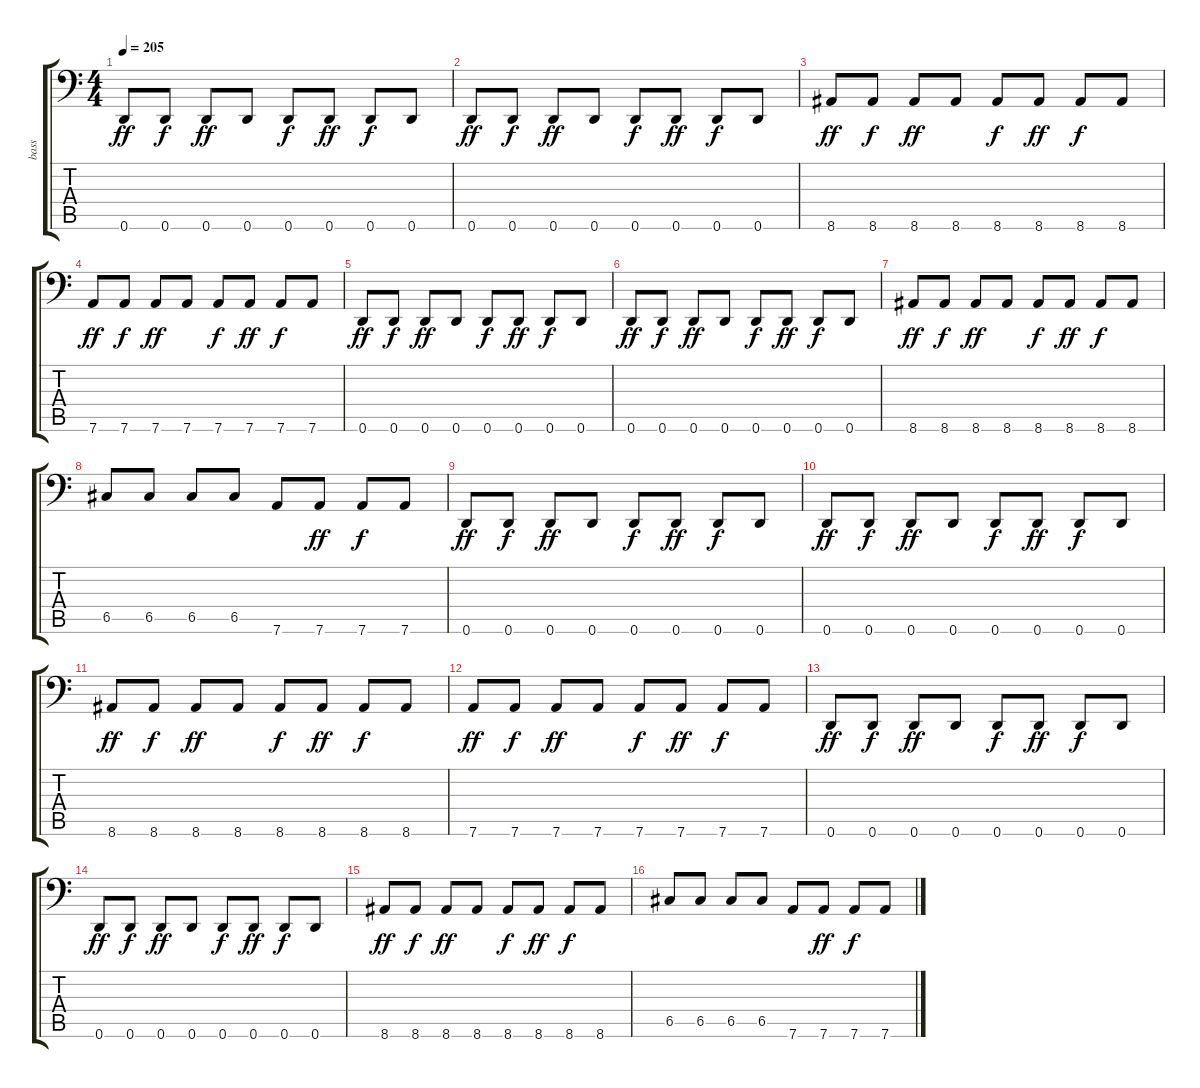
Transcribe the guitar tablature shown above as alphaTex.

\track ("bass" "bass") {instrument electricbasspick}
\staff {score tabs}
\tuning (D3 A2 F2 C2 G1 D1) {hide}
\ts (4 4)
\tempo 205
\clef f4
\ks c
0.6.8{dy ff} 0.6.8{dy f} 0.6.8{dy ff} 0.6.8 0.6.8{dy f} 0.6.8{dy ff} 0.6.8{dy f} 0.6.8 |
0.6.8{dy ff} 0.6.8{dy f} 0.6.8{dy ff} 0.6.8 0.6.8{dy f} 0.6.8{dy ff} 0.6.8{dy f} 0.6.8 |
8.6.8{dy ff} 8.6.8{dy f} 8.6.8{dy ff} 8.6.8 8.6.8{dy f} 8.6.8{dy ff} 8.6.8{dy f} 8.6.8 |
7.6.8{dy ff} 7.6.8{dy f} 7.6.8{dy ff} 7.6.8 7.6.8{dy f} 7.6.8{dy ff} 7.6.8{dy f} 7.6.8 |
0.6.8{dy ff} 0.6.8{dy f} 0.6.8{dy ff} 0.6.8 0.6.8{dy f} 0.6.8{dy ff} 0.6.8{dy f} 0.6.8 |
0.6.8{dy ff} 0.6.8{dy f} 0.6.8{dy ff} 0.6.8 0.6.8{dy f} 0.6.8{dy ff} 0.6.8{dy f} 0.6.8 |
8.6.8{dy ff} 8.6.8{dy f} 8.6.8{dy ff} 8.6.8 8.6.8{dy f} 8.6.8{dy ff} 8.6.8{dy f} 8.6.8 |
6.5.8 6.5.8 6.5.8 6.5.8 7.6.8 7.6.8{dy ff} 7.6.8{dy f} 7.6.8 |
0.6.8{dy ff} 0.6.8{dy f} 0.6.8{dy ff} 0.6.8 0.6.8{dy f} 0.6.8{dy ff} 0.6.8{dy f} 0.6.8 |
0.6.8{dy ff} 0.6.8{dy f} 0.6.8{dy ff} 0.6.8 0.6.8{dy f} 0.6.8{dy ff} 0.6.8{dy f} 0.6.8 |
8.6.8{dy ff} 8.6.8{dy f} 8.6.8{dy ff} 8.6.8 8.6.8{dy f} 8.6.8{dy ff} 8.6.8{dy f} 8.6.8 |
7.6.8{dy ff} 7.6.8{dy f} 7.6.8{dy ff} 7.6.8 7.6.8{dy f} 7.6.8{dy ff} 7.6.8{dy f} 7.6.8 |
0.6.8{dy ff} 0.6.8{dy f} 0.6.8{dy ff} 0.6.8 0.6.8{dy f} 0.6.8{dy ff} 0.6.8{dy f} 0.6.8 |
0.6.8{dy ff} 0.6.8{dy f} 0.6.8{dy ff} 0.6.8 0.6.8{dy f} 0.6.8{dy ff} 0.6.8{dy f} 0.6.8 |
8.6.8{dy ff} 8.6.8{dy f} 8.6.8{dy ff} 8.6.8 8.6.8{dy f} 8.6.8{dy ff} 8.6.8{dy f} 8.6.8 |
6.5.8 6.5.8 6.5.8 6.5.8 7.6.8 7.6.8{dy ff} 7.6.8{dy f} 7.6.8
